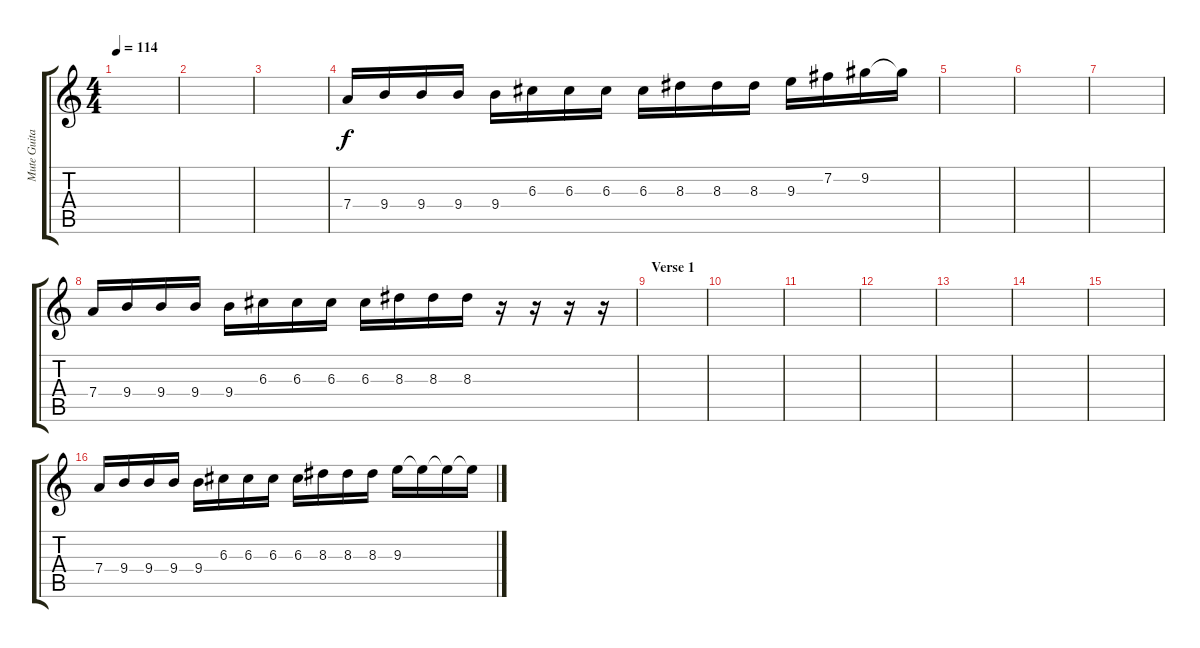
\track ("Mute Guitar (For Sound)" "Mute Guita") {instrument electricguitarmuted}
\staff {score tabs}
\tuning (E4 B3 G3 D3 A2 E2) {hide}
\ts (4 4)
\tempo 114
\clef g2
\ks c
|
|
|
7.4.16 9.4.16 9.4.16 9.4.16 9.4.16 6.3.16 6.3.16 6.3.16 6.3.16 8.3.16 8.3.16 8.3.16 9.3.16 7.2.16 9.2.16 9.2{t}.16 |
|
|
|
7.4.16 9.4.16 9.4.16 9.4.16 9.4.16 6.3.16 6.3.16 6.3.16 6.3.16 8.3.16 8.3.16 8.3.16 r.16 r.16 r.16 r.16 |
\section ("" "Verse 1")
|
|
|
|
|
|
|
7.4.16 9.4.16 9.4.16 9.4.16 9.4.16 6.3.16 6.3.16 6.3.16 6.3.16 8.3.16 8.3.16 8.3.16 9.3.16 9.3{t}.16 9.3{t}.16 9.3{t}.16
